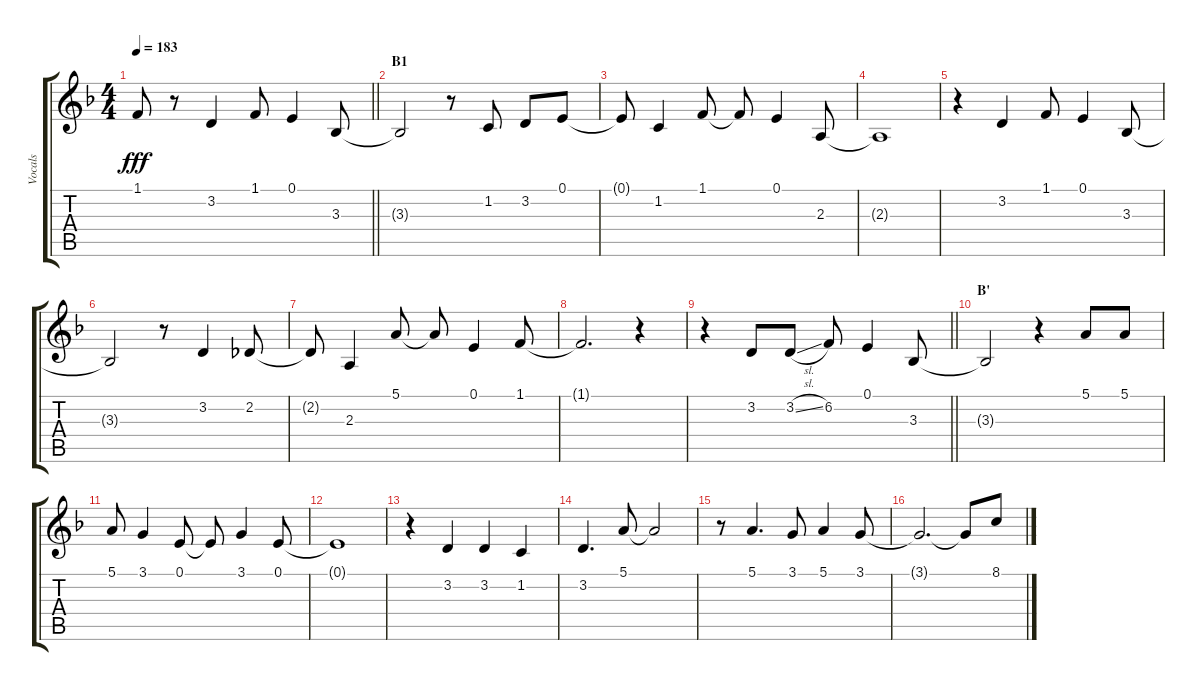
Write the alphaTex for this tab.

\track ("Vocals" "Vocals") {instrument voiceoohs}
\staff {score tabs}
\tuning (E4 B3 G3 D3 A2 E2) {hide}
\ts (4 4)
\tempo 183
\clef g2
\barLineRight lightlight
\ks f
1.1{t}.8{dy fff} r.8 3.2.4 1.1.8 0.1.4 3.3.8 |
\section ("" "B1")
3.3{t}.2 r.8 1.2.8 3.2.8 0.1.8 |
0.1{t}.8 1.2.4 1.1.8 1.1{t}.8 0.1.4 2.3.8 |
2.3{t}.1 |
r.4 3.2.4 1.1.8 0.1.4 3.3.8 |
3.3{t}.2 r.8 3.2.4 2.2.8 |
2.2{t}.8 2.3.4 5.1.8 5.1{t}.8 0.1.4 1.1.8 |
1.1{t}.2{d} r.4 |
\barLineRight lightlight
r.4 3.2.8 3.2{sl}.8 6.2.8 0.1.4 3.3.8 |
\section ("" "B'")
3.3{t}.2 r.4 5.1.8 5.1.8 |
5.1.8 3.1.4 0.1.8 0.1{t}.8 3.1.4 0.1.8 |
0.1{t}.1 |
r.4 3.2.4 3.2.4 1.2.4 |
3.2.4{d} 5.1.8 5.1{t}.2 |
r.8 5.1.4{d} 3.1.8 5.1.4 3.1.8 |
3.1{t}.2{d} 3.1{t}.8 8.1.8
